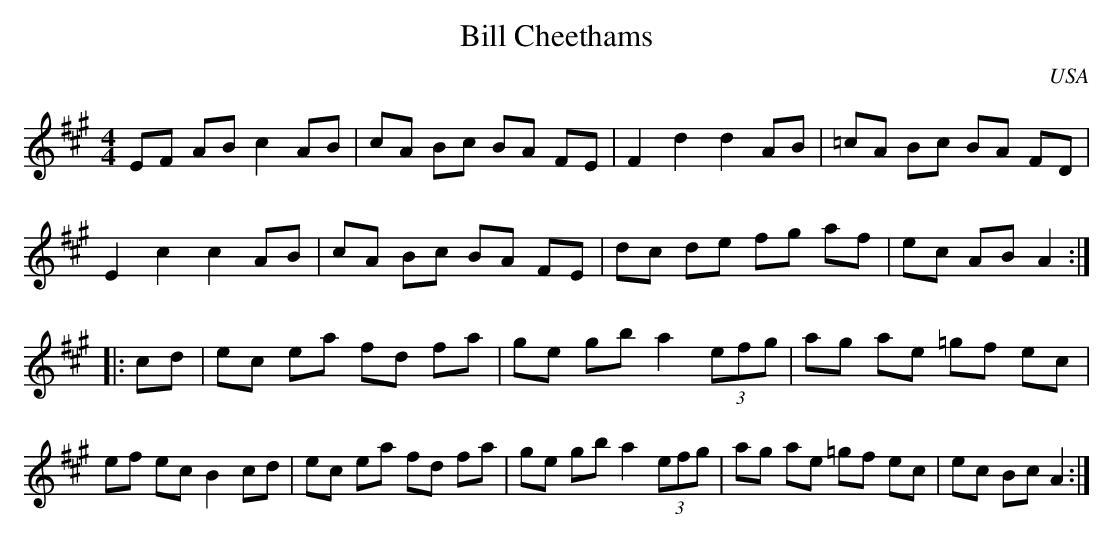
X:1
T:Bill Cheethams
M:4/4
O:USA
K:A major
EF AB c2AB|cA Bc BA FE|F2d2 d2AB|=cA Bc BA FD|\
E2c2 c2AB|cA Bc BA FE|dc de fg af|ec AB A2::\
cd|\
ec ea fd fa|ge gb a2 (3efg|\
ag ae =gf ec|ef ec B2cd|\
ec ea fd fa|ge gb a2 (3efg|\
ag ae =gf ec|ec Bc A2:|
